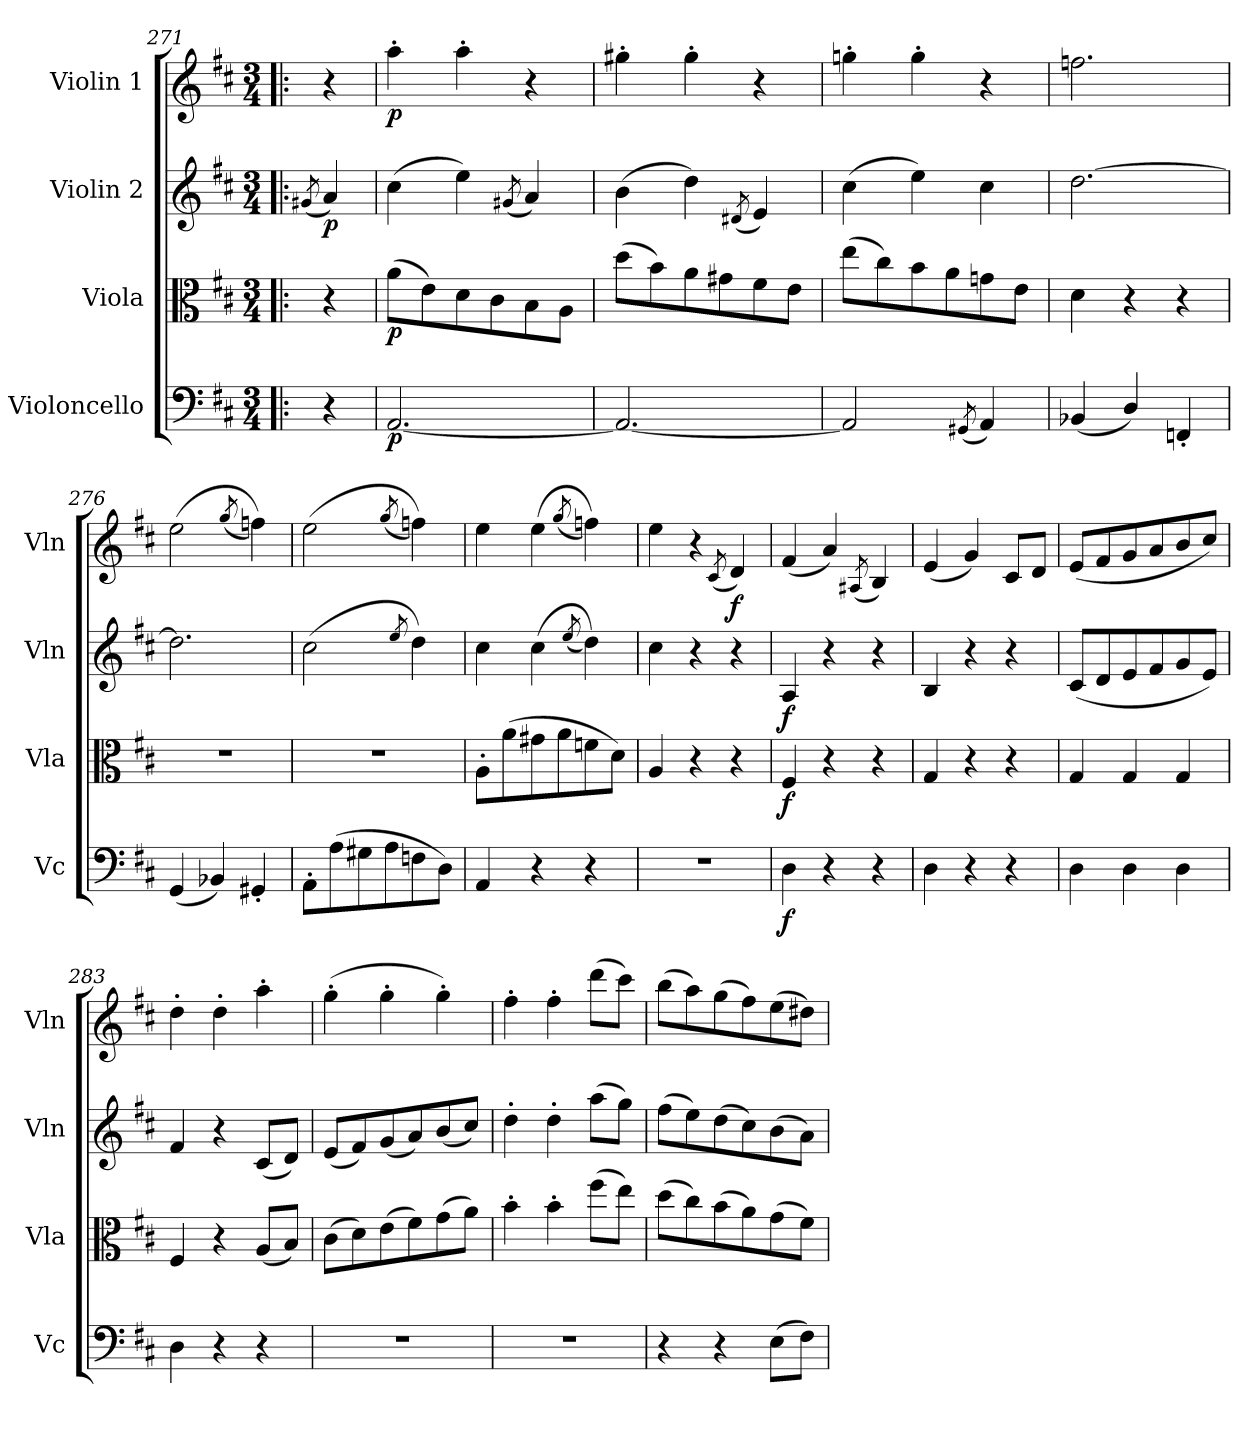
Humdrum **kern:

**kern	**dynam	**kern	**dynam	**kern	**dynam	**kern	**dynam
*part4	*part4	*part3	*part3	*part2	*part2	*part1	*part1
*staff4	*staff4	*staff3	*staff3	*staff2	*staff2	*staff1	*staff1
*I"Violoncello	*	*I"Viola	*	*I"Violin 2	*	*I"Violin 1	*
*I'Vc	*	*I'Vla	*	*I'Vln	*	*I'Vln	*
!!LO:LB:g=z
*clefF4	*	*clefC3	*	*clefG2	*	*clefG2	*
*k[f#c#]	*	*k[f#c#]	*	*k[f#c#]	*	*k[f#c#]	*
*M3/4	*	*M3/4	*	*M3/4	*	*M3/4	*
=271X2!|:	=271X2!|:	=271X2!|:	=271X2!|:	=271X2!|:	=271X2!|:	=271X2!|:	=271X2!|:
.	.	.	.	(<8qg#X/	.	.	.
!	!	!	!	!	!LO:DY:b	!	!
4r	.	4r	.	4a/)	p	4r	.
=272	=272	=272	=272	=272	=272	=272	=272
!	!LO:DY:b	!	!LO:DY:b	!	!	!	!LO:DY:b
[2.AA/	p	(>8a\L	p	(>4cc#\	.	4aa'\	p
.	.	8e\)	.	.	.	.	.
.	.	8d\	.	4ee\)	.	4aa'\	.
.	.	8c#\	.	.	.	.	.
.	.	.	.	(<8qg#X/	.	.	.
.	.	8B\	.	4a/)	.	4r	.
.	.	8A\J	.	.	.	.	.
=273	=273	=273	=273	=273	=273	=273	=273
2.AA/_	.	(>8dd\L	.	(>4b\	.	4gg#X'\	.
.	.	8b\)	.	.	.	.	.
.	.	8a\	.	4dd\)	.	4gg#'\	.
.	.	8g#X\	.	.	.	.	.
.	.	.	.	(<8qd#X/	.	.	.
.	.	8f#\	.	4e/)	.	4r	.
.	.	8e\J	.	.	.	.	.
=274	=274	=274	=274	=274	=274	=274	=274
2AA/]	.	(>8ee\L	.	(>4cc#\	.	4ggn'\	.
.	.	8cc#\)	.	.	.	.	.
.	.	8b\	.	4ee\)	.	4gg'\	.
.	.	8a\	.	.	.	.	.
(<8qGG#X/	.	.	.	.	.	.	.
4AA/)	.	8gn\	.	4cc#\	.	4r	.
.	.	8e\J	.	.	.	.	.
=275	=275	=275	=275	=275	=275	=275	=275
(<4BB-X/	.	4d\	.	[2.dd\	.	2.ffn\	.
4D/)	.	4r	.	.	.	.	.
4FFn'/	.	4r	.	.	.	.	.
=276	=276	=276	=276	=276	=276	=276	=276
(<4GG/	.	2.r	.	2.dd\]	.	(>2ee\	.
4BB-X/)	.	.	.	.	.	.	.
.	.	.	.	.	.	(<8qgg/	.
4GG#X'/	.	.	.	.	.	4ffn\))	.
=277	=277	=277	=277	=277	=277	=277	=277
8AA'\L	.	2.r	.	(>2cc#\	.	(>2ee\	.
(>8A\	.	.	.	.	.	.	.
8G#X\	.	.	.	.	.	.	.
8A\	.	.	.	.	.	.	.
.	.	.	.	8qee/	.	(<8qgg/	.
8Fn\	.	.	.	4dd\)	.	4ffn\))	.
8D\J)	.	.	.	.	.	.	.
!!LO:LB:g=z
=278	=278	=278	=278	=278	=278	=278	=278
4AA/	.	8A'\L	.	4cc#\	.	4ee\	.
.	.	(>8a\	.	.	.	.	.
4r	.	8g#X\	.	(>4cc#\	.	(>4ee\	.
.	.	8a\	.	.	.	.	.
.	.	.	.	(<8qee/	.	(<8qgg/	.
4r	.	8fn\	.	4dd\))	.	4ffn\))	.
.	.	8d\J)	.	.	.	.	.
=279	=279	=279	=279	=279	=279	=279	=279
2.r	.	4A/	.	4cc#\	.	4ee\	.
.	.	4r	.	4r	.	4r	.
.	.	.	.	.	.	(<8qc#/	.
!	!	!	!	!	!	!	!LO:DY:b
.	.	4r	.	4r	.	4d/)	f
=280	=280	=280	=280	=280	=280	=280	=280
!	!LO:DY:b	!	!LO:DY:b	!	!LO:DY:b	!	!
4D\	f	4F#/	f	4A/	f	(<4f#/	.
4r	.	4r	.	4r	.	4a/)	.
.	.	.	.	.	.	(<8qA#X/	.
4r	.	4r	.	4r	.	4B/)	.
=281	=281	=281	=281	=281	=281	=281	=281
4D\	.	4G/	.	4B/	.	(<4e/	.
4r	.	4r	.	4r	.	4g/)	.
4r	.	4r	.	4r	.	8c#/L	.
.	.	.	.	.	.	8d/J	.
=282	=282	=282	=282	=282	=282	=282	=282
4D\	.	4G/	.	(<8c#/L	.	(<8e/L	.
.	.	.	.	8d/	.	8f#/	.
4D\	.	4G/	.	8e/	.	8g/	.
.	.	.	.	8f#/	.	8a/	.
4D\	.	4G/	.	8g/	.	8b/	.
.	.	.	.	8e/J)	.	8cc#/J)	.
=283	=283	=283	=283	=283	=283	=283	=283
4D\	.	4F#/	.	4f#/	.	4dd'\	.
4r	.	4r	.	4r	.	4dd'\	.
4r	.	(<8A/L	.	(<8c#/L	.	4aa'\	.
.	.	8B/J)	.	8d/J)	.	.	.
=284	=284	=284	=284	=284	=284	=284	=284
2.r	.	(>8c#\L	.	(<8e/L	.	(>4gg'\	.
.	.	8d\)	.	8f#/)	.	.	.
.	.	(>8e\	.	(<8g/	.	4gg'\	.
.	.	8f#\)	.	8a/)	.	.	.
.	.	(>8g\	.	(<8b/	.	4gg'\)	.
.	.	8a\J)	.	8cc#/J)	.	.	.
!!LO:LB:g=z
=285	=285	=285	=285	=285	=285	=285	=285
2.r	.	4b'\	.	4dd'\	.	4ff#'\	.
.	.	4b'\	.	4dd'\	.	4ff#'\	.
.	.	(>8ff#\L	.	(>8aa\L	.	(>8ddd\L	.
.	.	8ee\J)	.	8gg\J)	.	8ccc#\J)	.
=286	=286	=286	=286	=286	=286	=286	=286
4r	.	(>8dd\L	.	(>8ff#\L	.	(>8bb\L	.
.	.	8cc#\)	.	8ee\)	.	8aa\)	.
4r	.	(>8b\	.	(>8dd\	.	(>8gg\	.
.	.	8a\)	.	8cc#\)	.	8ff#\)	.
(>8E\L	.	(>8g\	.	(>8b\	.	(>8ee\	.
8F#\J)	.	8f#\J)	.	8a\J)	.	8dd#X\J)	.
=	=	=	=	=	=	=	=
*-	*-	*-	*-	*-	*-	*-	*-
